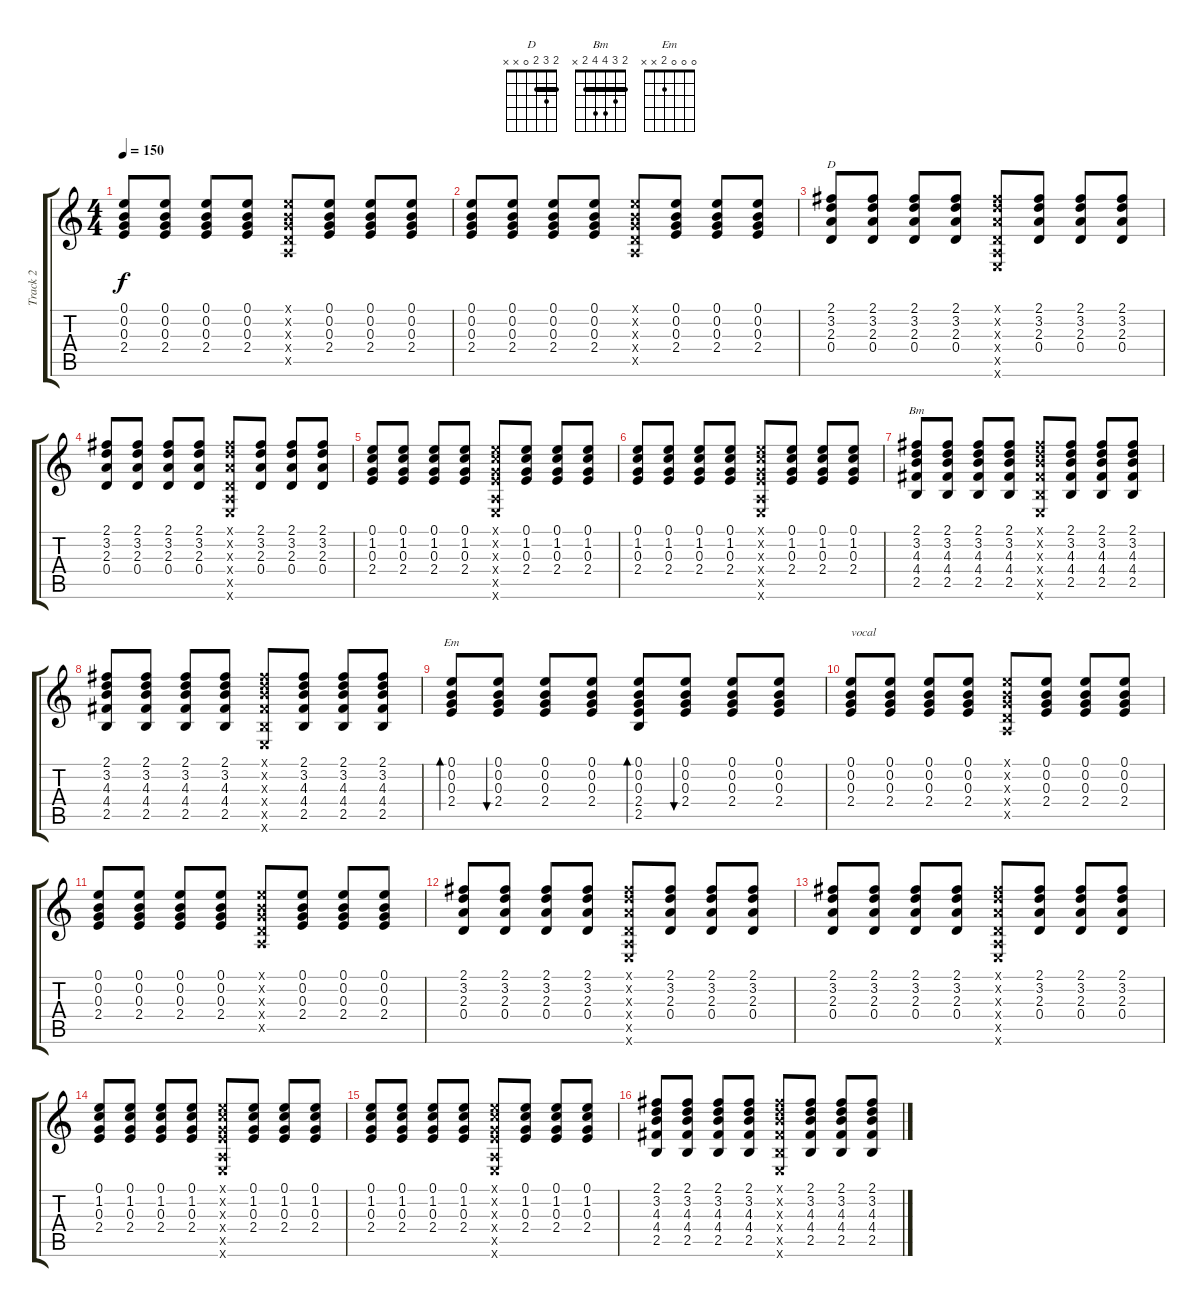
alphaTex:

\track ("Track 2" "Track 2") {instrument acousticguitarnylon}
\staff {score tabs}
\tuning (E4 B3 G3 D3 A2 E2) {hide}
\chord ("D" 2 3 2 0 x x) {barre 2}
\chord ("Bm" 2 3 4 4 2 x) {barre 2}
\chord ("Em" 0 0 0 2 x x)
\ts (4 4)
\tempo 150
\clef g2
\ks c
(0.1 0.2 0.3 2.4).8{dy f} (0.1 0.2 0.3 2.4).8 (0.1 0.2 0.3 2.4).8 (0.1 0.2 0.3 2.4).8 (0.1{x} 0.2{x} 0.3{x} 0.4{x} 0.5{x}).8 (0.1 0.2 0.3 2.4).8 (0.1 0.2 0.3 2.4).8 (0.1 0.2 0.3 2.4).8 |
(0.1 0.2 0.3 2.4).8 (0.1 0.2 0.3 2.4).8 (0.1 0.2 0.3 2.4).8 (0.1 0.2 0.3 2.4).8 (0.1{x} 0.2{x} 0.3{x} 0.4{x} 0.5{x}).8 (0.1 0.2 0.3 2.4).8 (0.1 0.2 0.3 2.4).8 (0.1 0.2 0.3 2.4).8 |
(2.1 3.2 2.3 0.4).8{ch "D"} (2.1 3.2 2.3 0.4).8 (2.1 3.2 2.3 0.4).8 (2.1 3.2 2.3 0.4).8 (2.1{x} 3.2{x} 2.3{x} 0.4{x} 0.5{x} 0.6{x}).8 (2.1 3.2 2.3 0.4).8 (2.1 3.2 2.3 0.4).8 (2.1 3.2 2.3 0.4).8 |
(2.1 3.2 2.3 0.4).8 (2.1 3.2 2.3 0.4).8 (2.1 3.2 2.3 0.4).8 (2.1 3.2 2.3 0.4).8 (2.1{x} 3.2{x} 2.3{x} 0.4{x} 0.5{x} 0.6{x}).8 (2.1 3.2 2.3 0.4).8 (2.1 3.2 2.3 0.4).8 (2.1 3.2 2.3 0.4).8 |
(0.1 1.2 0.3 2.4).8 (0.1 1.2 0.3 2.4).8 (0.1 1.2 0.3 2.4).8 (0.1 1.2 0.3 2.4).8 (0.1{x} 1.2{x} 0.3{x} 2.4{x} 0.5{x} 0.6{x}).8 (0.1 1.2 0.3 2.4).8 (0.1 1.2 0.3 2.4).8 (0.1 1.2 0.3 2.4).8 |
(0.1 1.2 0.3 2.4).8 (0.1 1.2 0.3 2.4).8 (0.1 1.2 0.3 2.4).8 (0.1 1.2 0.3 2.4).8 (0.1{x} 1.2{x} 0.3{x} 2.4{x} 0.5{x} 0.6{x}).8 (0.1 1.2 0.3 2.4).8 (0.1 1.2 0.3 2.4).8 (0.1 1.2 0.3 2.4).8 |
(2.1 3.2 4.3 4.4 2.5).8{ch "Bm"} (2.1 3.2 4.3 4.4 2.5).8 (2.1 3.2 4.3 4.4 2.5).8 (2.1 3.2 4.3 4.4 2.5).8 (2.1{x} 3.2{x} 4.3{x} 4.4{x} 2.5{x} 0.6{x}).8 (2.1 3.2 4.3 4.4 2.5).8 (2.1 3.2 4.3 4.4 2.5).8 (2.1 3.2 4.3 4.4 2.5).8 |
(2.1 3.2 4.3 4.4 2.5).8 (2.1 3.2 4.3 4.4 2.5).8 (2.1 3.2 4.3 4.4 2.5).8 (2.1 3.2 4.3 4.4 2.5).8 (2.1{x} 3.2{x} 4.3{x} 4.4{x} 2.5{x} 0.6{x}).8 (2.1 3.2 4.3 4.4 2.5).8 (2.1 3.2 4.3 4.4 2.5).8 (2.1 3.2 4.3 4.4 2.5).8 |
(0.1 0.2 0.3 2.4).8{bd 30 ch "Em"} (0.1 0.2 0.3 2.4).8{bu 30} (0.1 0.2 0.3 2.4).8 (0.1 0.2 0.3 2.4).8 (0.1 0.2 0.3 2.4 2.5).8{bd 30} (0.1 0.2 0.3 2.4).8{bu 30} (0.1 0.2 0.3 2.4).8 (0.1 0.2 0.3 2.4).8 |
(0.1 0.2 0.3 2.4).8{txt "vocal"} (0.1 0.2 0.3 2.4).8 (0.1 0.2 0.3 2.4).8 (0.1 0.2 0.3 2.4).8 (0.1{x} 0.2{x} 0.3{x} 0.4{x} 0.5{x}).8 (0.1 0.2 0.3 2.4).8 (0.1 0.2 0.3 2.4).8 (0.1 0.2 0.3 2.4).8 |
(0.1 0.2 0.3 2.4).8 (0.1 0.2 0.3 2.4).8 (0.1 0.2 0.3 2.4).8 (0.1 0.2 0.3 2.4).8 (0.1{x} 0.2{x} 0.3{x} 0.4{x} 0.5{x}).8 (0.1 0.2 0.3 2.4).8 (0.1 0.2 0.3 2.4).8 (0.1 0.2 0.3 2.4).8 |
(2.1 3.2 2.3 0.4).8 (2.1 3.2 2.3 0.4).8 (2.1 3.2 2.3 0.4).8 (2.1 3.2 2.3 0.4).8 (2.1{x} 3.2{x} 2.3{x} 0.4{x} 0.5{x} 0.6{x}).8 (2.1 3.2 2.3 0.4).8 (2.1 3.2 2.3 0.4).8 (2.1 3.2 2.3 0.4).8 |
(2.1 3.2 2.3 0.4).8 (2.1 3.2 2.3 0.4).8 (2.1 3.2 2.3 0.4).8 (2.1 3.2 2.3 0.4).8 (2.1{x} 3.2{x} 2.3{x} 0.4{x} 0.5{x} 0.6{x}).8 (2.1 3.2 2.3 0.4).8 (2.1 3.2 2.3 0.4).8 (2.1 3.2 2.3 0.4).8 |
(0.1 1.2 0.3 2.4).8 (0.1 1.2 0.3 2.4).8 (0.1 1.2 0.3 2.4).8 (0.1 1.2 0.3 2.4).8 (0.1{x} 1.2{x} 0.3{x} 2.4{x} 0.5{x} 0.6{x}).8 (0.1 1.2 0.3 2.4).8 (0.1 1.2 0.3 2.4).8 (0.1 1.2 0.3 2.4).8 |
(0.1 1.2 0.3 2.4).8 (0.1 1.2 0.3 2.4).8 (0.1 1.2 0.3 2.4).8 (0.1 1.2 0.3 2.4).8 (0.1{x} 1.2{x} 0.3{x} 2.4{x} 0.5{x} 0.6{x}).8 (0.1 1.2 0.3 2.4).8 (0.1 1.2 0.3 2.4).8 (0.1 1.2 0.3 2.4).8 |
(2.1 3.2 4.3 4.4 2.5).8 (2.1 3.2 4.3 4.4 2.5).8 (2.1 3.2 4.3 4.4 2.5).8 (2.1 3.2 4.3 4.4 2.5).8 (2.1{x} 3.2{x} 4.3{x} 4.4{x} 2.5{x} 0.6{x}).8 (2.1 3.2 4.3 4.4 2.5).8 (2.1 3.2 4.3 4.4 2.5).8 (2.1 3.2 4.3 4.4 2.5).8
